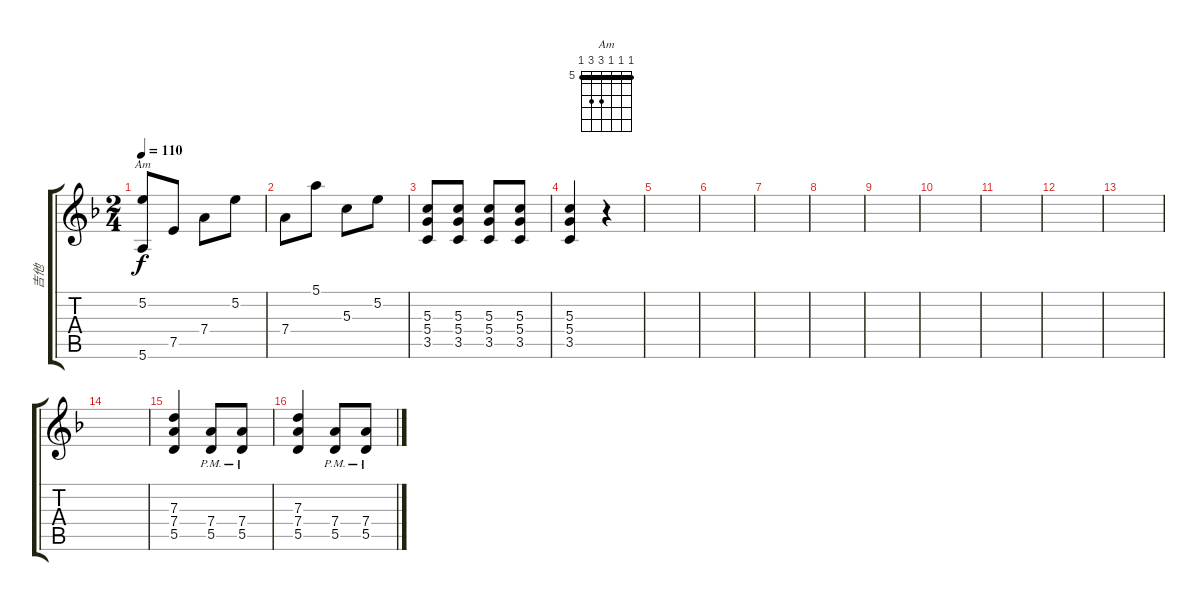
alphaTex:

\track ("吉他" "吉他") {instrument electricguitarclean}
\staff {score tabs}
\tuning (E4 B3 G3 D3 A2 E2) {hide}
\chord ("Am" 5 5 5 7 7 5) {firstfret 5 barre 5}
\ts (2 4)
\tempo 110
\clef g2
\ks dminor
(5.2 5.6).8{ch "Am" dy f} 7.5.8 7.4.8 5.2.8 |
7.4.8 5.1.8 5.3.8 5.2.8 |
(5.3 5.4 3.5).8 (5.3 5.4 3.5).8 (5.3 5.4 3.5).8 (5.3 5.4 3.5).8 |
(5.3 5.4 3.5).4 r.4 |
|
|
|
|
|
|
|
|
|
|
(7.3 7.4 5.5).4{volume 3 instrument overdrivenguitar} (7.4{pm} 5.5{pm}).8 (7.4{pm} 5.5{pm}).8 |
(7.3 7.4 5.5).4 (7.4{pm} 5.5{pm}).8 (7.4{pm} 5.5{pm}).8
